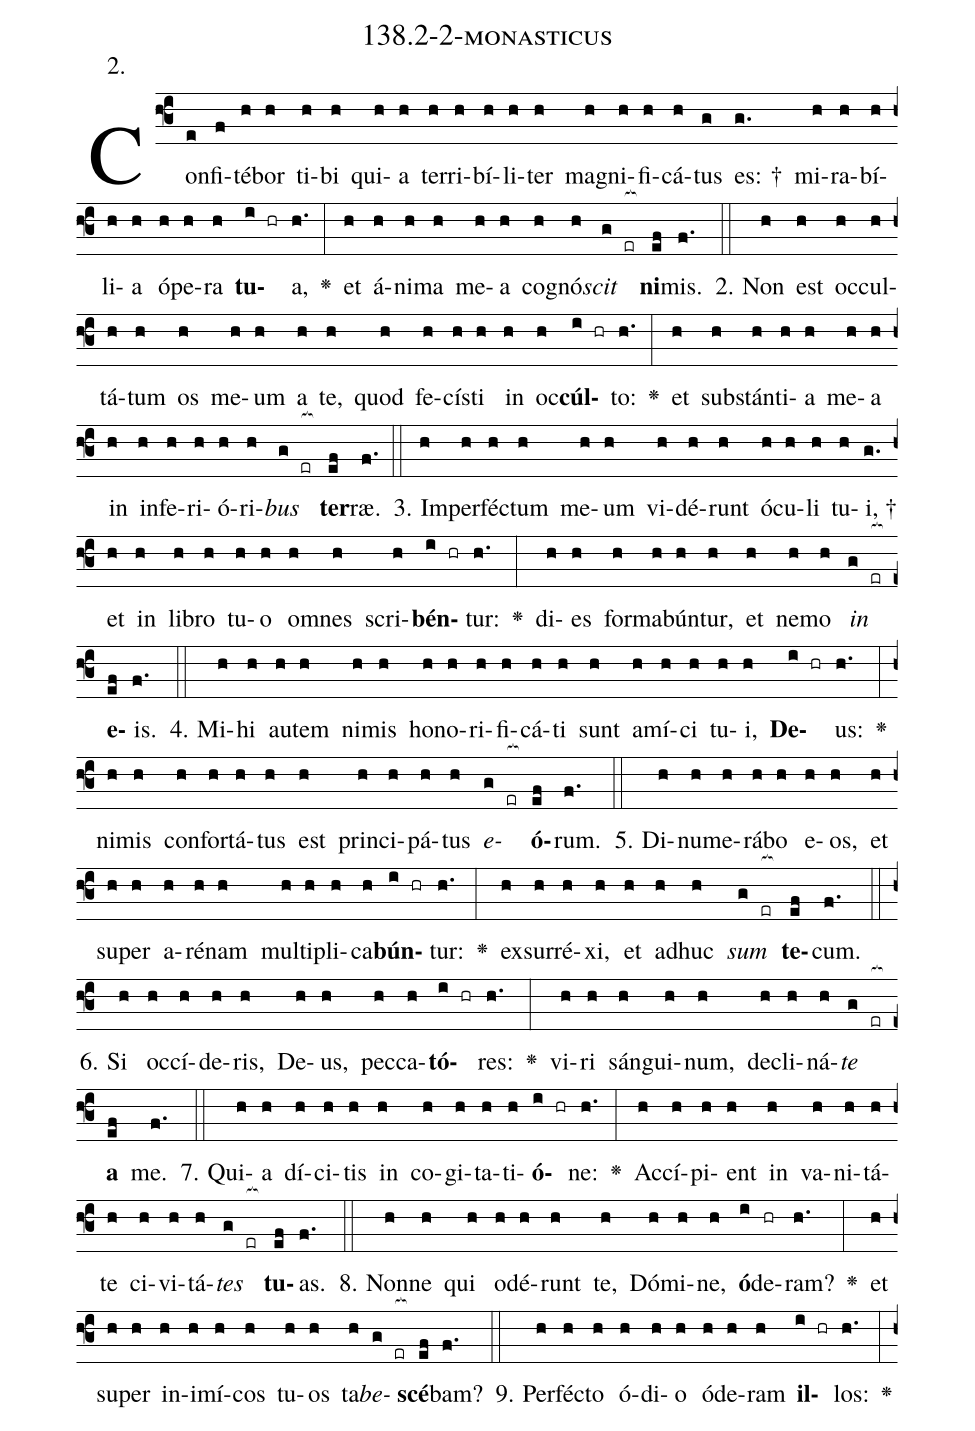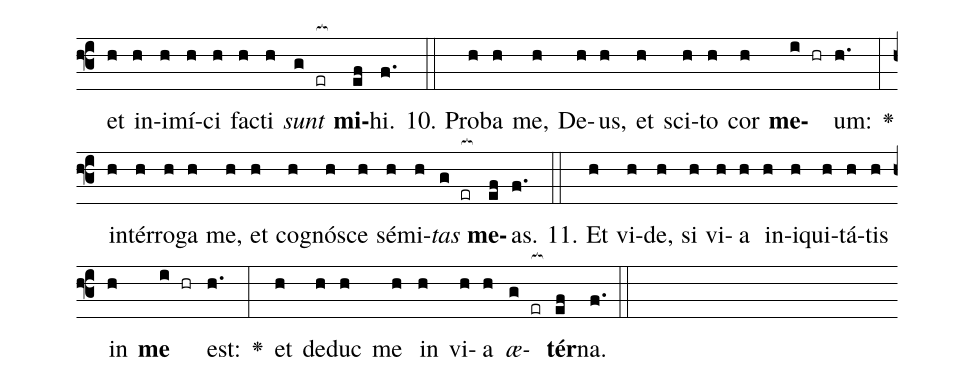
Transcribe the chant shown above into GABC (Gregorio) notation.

name: 138.2-2-monasticus;
annotation: 2.;
%%
(f3)Con(e)fi(f)té(h)bor(h) ti(h)bi(h) qui(h)a(h) ter(h)ri(h)bí(h)li(h)ter(h) ma(h)gni(h)fi(h)cá(h)tus(g) es: †(g.) mi(h)ra(h)bí(h)li(h)a(h) ó(h)pe(h)ra(h) <b>tu</b>(i hr)a,(h.) <v>\greheightstar</v>(:) et(h) á(h)ni(h)ma(h) me(h)a(h) co(h)gnó(h)<i>scit</i>(g er[ocb:1{]) <b>ni</b>(ef[ocb:0}])mis.(f.) (::)
2. Non(h) est(h) oc(h)cul(h)tá(h)tum(h) os(h) me(h)um(h) a(h) te,(h) quod(h) fe(h)cís(h)ti(h) in(h) oc(h)<b>cúl</b>(i hr)to:(h.) <v>\greheightstar</v>(:) et(h) sub(h)stán(h)ti(h)a(h) me(h)a(h) in(h) in(h)fe(h)ri(h)ó(h)ri(h)<i>bus</i>(g er[ocb:1{]) <b>ter</b>(ef[ocb:0}])ræ.(f.) (::)
3. Im(h)per(h)féc(h)tum(h) me(h)um(h) vi(h)dé(h)runt(h) ó(h)cu(h)li(h) tu(h)i, †(g.) et(h) in(h) li(h)bro(h) tu(h)o(h) om(h)nes(h) scri(h)<b>bén</b>(i hr)tur:(h.) <v>\greheightstar</v>(:) di(h)es(h) for(h)ma(h)bún(h)tur,(h) et(h) ne(h)mo(h) <i>in</i>(g er[ocb:1{]) <b>e</b>(ef[ocb:0}])is.(f.) (::)
4. Mi(h)hi(h) au(h)tem(h) ni(h)mis(h) ho(h)no(h)ri(h)fi(h)cá(h)ti(h) sunt(h) a(h)mí(h)ci(h) tu(h)i,(h) <b>De</b>(i hr)us:(h.) <v>\greheightstar</v>(:) ni(h)mis(h) con(h)for(h)tá(h)tus(h) est(h) prin(h)ci(h)pá(h)tus(h) <i>e</i>(g er[ocb:1{])<b>ó</b>(ef[ocb:0}])rum.(f.) (::)
5. Di(h)nu(h)me(h)rá(h)bo(h) e(h)os,(h) et(h) su(h)per(h) a(h)ré(h)nam(h) mul(h)ti(h)pli(h)ca(h)<b>bún</b>(i hr)tur:(h.) <v>\greheightstar</v>(:) ex(h)sur(h)ré(h)xi,(h) et(h) ad(h)huc(h) <i>sum</i>(g er[ocb:1{]) <b>te</b>(ef[ocb:0}])cum.(f.) (::)
6. Si(h) oc(h)cí(h)de(h)ris,(h) De(h)us,(h) pec(h)ca(h)<b>tó</b>(i hr)res:(h.) <v>\greheightstar</v>(:) vi(h)ri(h) sán(h)gui(h)num,(h) de(h)cli(h)ná(h)<i>te</i>(g er[ocb:1{]) <b>a</b>(ef[ocb:0}]) me.(f.) (::)
7. Qui(h)a(h) dí(h)ci(h)tis(h) in(h) co(h)gi(h)ta(h)ti(h)<b>ó</b>(i hr)ne:(h.) <v>\greheightstar</v>(:) Ac(h)cí(h)pi(h)ent(h) in(h) va(h)ni(h)tá(h)te(h) ci(h)vi(h)tá(h)<i>tes</i>(g er[ocb:1{]) <b>tu</b>(ef[ocb:0}])as.(f.) (::)
8. Non(h)ne(h) qui(h) o(h)dé(h)runt(h) te,(h) Dó(h)mi(h)ne,(h) <b>ó</b>(i)de(hr)ram?(h.) <v>\greheightstar</v>(:) et(h) su(h)per(h) in(h)i(h)mí(h)cos(h) tu(h)os(h) ta(h)<i>be</i>(g er[ocb:1{])<b>scé</b>(ef[ocb:0}])bam?(f.) (::)
9. Per(h)féc(h)to(h) ó(h)di(h)o(h) ó(h)de(h)ram(h) <b>il</b>(i hr)los:(h.) <v>\greheightstar</v>(:) et(h) in(h)i(h)mí(h)ci(h) fac(h)ti(h) <i>sunt</i>(g er[ocb:1{]) <b>mi</b>(ef[ocb:0}])hi.(f.) (::)
10. Pro(h)ba(h) me,(h) De(h)us,(h) et(h) sci(h)to(h) cor(h) <b>me</b>(i hr)um:(h.) <v>\greheightstar</v>(:) in(h)tér(h)ro(h)ga(h) me,(h) et(h) co(h)gnó(h)sce(h) sé(h)mi(h)<i>tas</i>(g er[ocb:1{]) <b>me</b>(ef[ocb:0}])as.(f.) (::)
11. Et(h) vi(h)de,(h) si(h) vi(h)a(h) in(h)i(h)qui(h)tá(h)tis(h) in(h) <b>me</b>(i hr) est:(h.) <v>\greheightstar</v>(:) et(h) de(h)duc(h) me(h) in(h) vi(h)a(h) <i>æ</i>(g er[ocb:1{])<b>tér</b>(ef[ocb:0}])na.(f.) (::)
